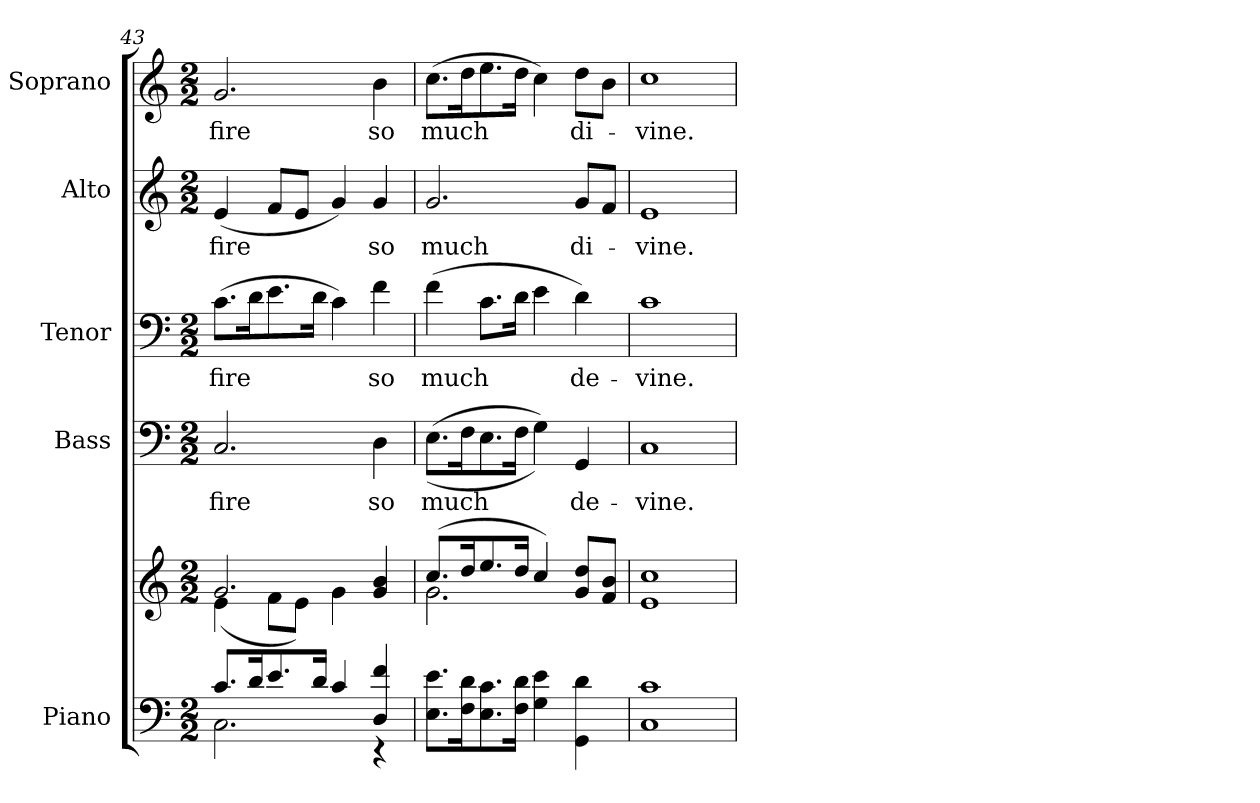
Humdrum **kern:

**kern	**kern	**kern	**text	**kern	**text	**kern	**text	**kern	**text
*part5	*part5	*part4	*part4	*part3	*part3	*part2	*part2	*part1	*part1
*staff6	*staff5	*staff4	*staff4	*staff3	*staff3	*staff2	*staff2	*staff1	*staff1
*I"Piano	*	*I"Bass	*	*I"Tenor	*	*I"Alto	*	*I"Soprano	*
*I'Pno.	*	*I'B.	*	*I'T.	*	*I'A.	*	*I'S.	*
!!LO:PB:g=z
*clefF4	*clefG2	*clefF4	*	*clefF4	*	*clefG2	*	*clefG2	*
*k[]	*k[]	*k[]	*	*k[]	*	*k[]	*	*k[]	*
*C:	*C:	*C:	*	*C:	*	*C:	*	*C:	*
*M2/2	*M2/2	*M2/2	*	*M2/2	*	*M2/2	*	*M2/2	*
=43	=43	=43	=43	=43	=43	=43	=43	=43	=43
*^	*^	*	*	*	*	*	*	*	*
!	!	!	!	!	!LO:LY:b:color=#000000	!	!	!	!	!	!
!	!	!	!	!	!	!	!LO:LY:b:color=#000000	!	!	!	!
!	!	!	!	!	!	!	!	!	!LO:LY:b:color=#000000	!	!
!	!	!	!	!	!	!	!	!	!	!	!LO:LY:b:color=#000000
8.ci/L	2.Ci\	2.gi/	(4ei\	2.Ci/	fire	(8.ci\L	fire	(4ei/	fire	2.gi/	fire
16di/K	.	.	.	.	.	16di\K	.	.	.	.	.
8.ei/	.	.	8fi\L	.	.	8.ei\	.	8fi/L	.	.	.
.	.	.	8ei\J)	.	.	.	.	8ei/J	.	.	.
16di/Jk	.	.	.	.	.	16di\Jk	.	.	.	.	.
4ci/	.	.	4gi\	.	.	4ci\)	.	4gi/)	.	.	.
!	!	!	!	!	!LO:LY:b:color=#000000	!	!	!	!	!	!
!	!	!	!	!	!	!	!LO:LY:b:color=#000000	!	!	!	!
!	!	!	!	!	!	!	!	!	!LO:LY:b:color=#000000	!	!
!	!	!	!	!	!	!	!	!	!	!	!LO:LY:b:color=#000000
4Di/ 4fi	4r	4gi/ 4bi	4ryy	4Di\	so	4fi\	so	4gi/	so	4bi\	so
*v	*v	*	*	*	*	*	*	*	*	*	*
=44	=44	=44	=44	=44	=44	=44	=44	=44	=44	=44
*^	*	*	*	*	*	*	*	*	*	*
!	!	!	!	!	!LO:LY:b:color=#000000	!	!	!	!	!	!
*v	*v	*	*	*	*	*	*	*	*	*	*
*^	*	*	*	*	*	*	*	*	*	*
!	!	!	!	!	!	!	!LO:LY:b:color=#000000	!	!	!	!
*v	*v	*	*	*	*	*	*	*	*	*	*
*^	*	*	*	*	*	*	*	*	*	*
!	!	!	!	!	!	!	!	!	!LO:LY:b:color=#000000	!	!
*v	*v	*	*	*	*	*	*	*	*	*	*
*^	*	*	*	*	*	*	*	*	*	*
!	!	!	!	!	!	!	!	!	!	!	!LO:LY:b:color=#000000
*v	*v	*	*	*	*	*	*	*	*	*	*
8.Ei\ 8.eiL	(8.cci/L	2.gi\	((8.Ei\L	much	(4fi\	much	2.gi/	much	(8.cci\L	much
16Fi\ 16diK	16ddi/K	.	16Fi\K	.	.	.	.	.	16ddi\K	.
8.Ei\ 8.ci	8.eei/	.	8.Ei\	.	8.ci\L	.	.	.	8.eei\	.
16Fi\ 16diJk	16ddi/Jk	.	16Fi\Jk	.	16di\Jk	.	.	.	16ddi\Jk	.
4Gi\ 4ei	4cci/)	.	4Gi\))	.	4ei\	.	.	.	4cci\)	.
!	!	!	!	!LO:LY:b:color=#000000	!	!	!	!	!	!
!	!	!	!	!	!	!LO:LY:b:color=#000000	!	!	!	!
!	!	!	!	!	!	!	!	!LO:LY:b:color=#000000	!	!
!	!	!	!	!	!	!	!	!	!	!LO:LY:b:color=#000000
4GGi\ 4di	8gi/ 8ddiL	4ryy	4GGi/	de-	4di\)	de-	8gi/L	di-	8ddi\L	di-
.	8fi/ 8biJ	.	.	.	.	.	8fi/J	.	8bi\J	.
*	*v	*v	*	*	*	*	*	*	*	*
=45	=45	=45	=45	=45	=45	=45	=45	=45	=45
!	!	!	!LO:LY:b:color=#000000	!	!	!	!	!	!
!	!	!	!	!	!LO:LY:b:color=#000000	!	!	!	!
!	!	!	!	!	!	!	!LO:LY:b:color=#000000	!	!
!	!	!	!	!	!	!	!	!	!LO:LY:b:color=#000000
1Ci 1ci	1ei 1cci	1Ci	-vine.	1ci	-vine.	1ei	-vine.	1cci	-vine.
=	=	=	=	=	=	=	=	=	=
*-	*-	*-	*-	*-	*-	*-	*-	*-	*-
